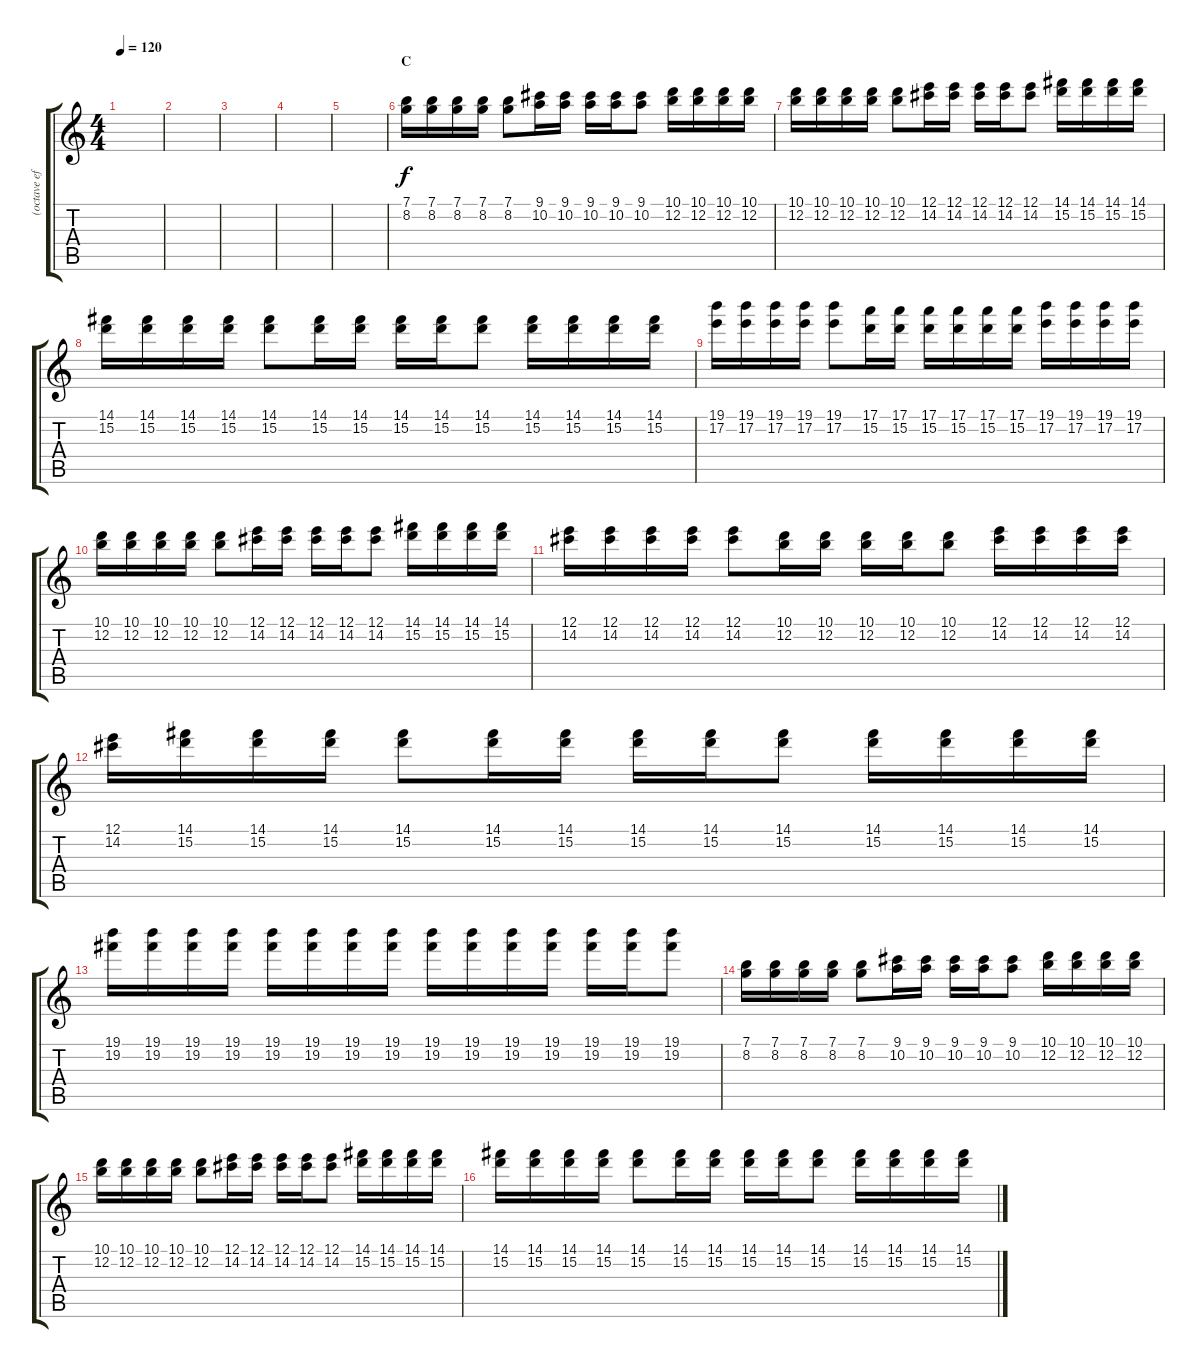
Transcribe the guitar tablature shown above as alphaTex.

\track ("(octave effect)" "(octave ef") {instrument distortionguitar}
\staff {score tabs}
\tuning (E4 B3 G3 D3 A2 E2) {hide}
\ts (4 4)
\tempo 120
\clef g2
\ks c
|
|
|
|
|
\section ("" "C")
(7.1 8.2).16 (7.1 8.2).16 (7.1 8.2).16 (7.1 8.2).16 (7.1 8.2).8 (9.1 10.2).16 (9.1 10.2).16 (9.1 10.2).16 (9.1 10.2).16 (9.1 10.2).8 (10.1 12.2).16 (10.1 12.2).16 (10.1 12.2).16 (10.1 12.2).16 |
(10.1 12.2).16 (10.1 12.2).16 (10.1 12.2).16 (10.1 12.2).16 (10.1 12.2).8 (12.1 14.2).16 (12.1 14.2).16 (12.1 14.2).16 (12.1 14.2).16 (12.1 14.2).8 (14.1 15.2).16 (14.1 15.2).16 (14.1 15.2).16 (14.1 15.2).16 |
(14.1 15.2).16 (14.1 15.2).16 (14.1 15.2).16 (14.1 15.2).16 (14.1 15.2).8 (14.1 15.2).16 (14.1 15.2).16 (14.1 15.2).16 (14.1 15.2).16 (14.1 15.2).8 (14.1 15.2).16 (14.1 15.2).16 (14.1 15.2).16 (14.1 15.2).16 |
(19.1 17.2).16 (19.1 17.2).16 (19.1 17.2).16 (19.1 17.2).16 (19.1 17.2).8 (17.1 15.2).16 (17.1 15.2).16 (17.1 15.2).16 (17.1 15.2).16 (17.1 15.2).16 (17.1 15.2).16 (19.1 17.2).16 (19.1 17.2).16 (19.1 17.2).16 (19.1 17.2).16 |
(10.1 12.2).16 (10.1 12.2).16 (10.1 12.2).16 (10.1 12.2).16 (10.1 12.2).8 (12.1 14.2).16 (12.1 14.2).16 (12.1 14.2).16 (12.1 14.2).16 (12.1 14.2).8 (14.1 15.2).16 (14.1 15.2).16 (14.1 15.2).16 (14.1 15.2).16 |
(12.1 14.2).16 (12.1 14.2).16 (12.1 14.2).16 (12.1 14.2).16 (12.1 14.2).8 (10.1 12.2).16 (10.1 12.2).16 (10.1 12.2).16 (10.1 12.2).16 (10.1 12.2).8 (12.1 14.2).16 (12.1 14.2).16 (12.1 14.2).16 (12.1 14.2).16 |
(12.1 14.2).16 (14.1 15.2).16 (14.1 15.2).16 (14.1 15.2).16 (14.1 15.2).8 (14.1 15.2).16 (14.1 15.2).16 (14.1 15.2).16 (14.1 15.2).16 (14.1 15.2).8 (14.1 15.2).16 (14.1 15.2).16 (14.1 15.2).16 (14.1 15.2).16 |
(19.1 19.2).16 (19.1 19.2).16 (19.1 19.2).16 (19.1 19.2).16 (19.1 19.2).16 (19.1 19.2).16 (19.1 19.2).16 (19.1 19.2).16 (19.1 19.2).16 (19.1 19.2).16 (19.1 19.2).16 (19.1 19.2).16 (19.1 19.2).16 (19.1 19.2).16 (19.1 19.2).8 |
(7.1 8.2).16 (7.1 8.2).16 (7.1 8.2).16 (7.1 8.2).16 (7.1 8.2).8 (9.1 10.2).16 (9.1 10.2).16 (9.1 10.2).16 (9.1 10.2).16 (9.1 10.2).8 (10.1 12.2).16 (10.1 12.2).16 (10.1 12.2).16 (10.1 12.2).16 |
(10.1 12.2).16 (10.1 12.2).16 (10.1 12.2).16 (10.1 12.2).16 (10.1 12.2).8 (12.1 14.2).16 (12.1 14.2).16 (12.1 14.2).16 (12.1 14.2).16 (12.1 14.2).8 (14.1 15.2).16 (14.1 15.2).16 (14.1 15.2).16 (14.1 15.2).16 |
(14.1 15.2).16 (14.1 15.2).16 (14.1 15.2).16 (14.1 15.2).16 (14.1 15.2).8 (14.1 15.2).16 (14.1 15.2).16 (14.1 15.2).16 (14.1 15.2).16 (14.1 15.2).8 (14.1 15.2).16 (14.1 15.2).16 (14.1 15.2).16 (14.1 15.2).16
